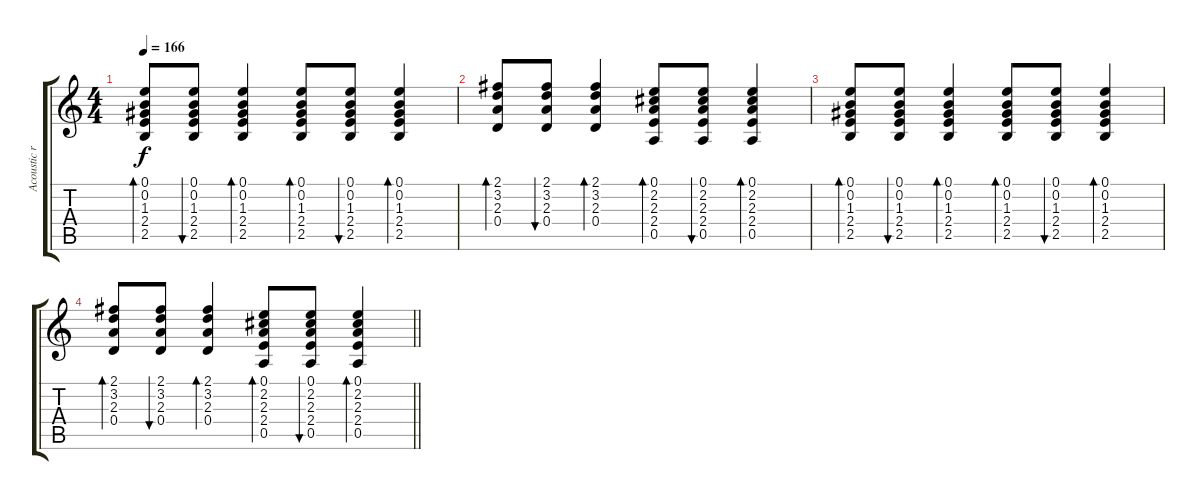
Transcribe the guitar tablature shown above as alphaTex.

\track ("Acoustic rhythm" "Acoustic r") {instrument acousticguitarsteel}
\staff {score tabs}
\tuning (E4 B3 G3 D3 A2 E2) {hide}
\ts (4 4)
\tempo 166
\clef g2
\ks c
(0.1 0.2 1.3 2.4 2.5).8{bd 120 dy f} (0.1 0.2 1.3 2.4 2.5).8{bu 60} (0.1 0.2 1.3 2.4 2.5).4{bd 120} (0.1 0.2 1.3 2.4 2.5).8{bd 120} (0.1 0.2 1.3 2.4 2.5).8{bu 60} (0.1 0.2 1.3 2.4 2.5).4{bd 120} |
(2.1 3.2 2.3 0.4).8{bd 120} (2.1 3.2 2.3 0.4).8{bu 60} (2.1 3.2 2.3 0.4).4{bd 120} (0.1 2.2 2.3 2.4 0.5).8{bd 120} (0.1 2.2 2.3 2.4 0.5).8{bu 60} (0.1 2.2 2.3 2.4 0.5).4{bd 120} |
(0.1 0.2 1.3 2.4 2.5).8{bd 120} (0.1 0.2 1.3 2.4 2.5).8{bu 60} (0.1 0.2 1.3 2.4 2.5).4{bd 120} (0.1 0.2 1.3 2.4 2.5).8{bd 120} (0.1 0.2 1.3 2.4 2.5).8{bu 60} (0.1 0.2 1.3 2.4 2.5).4{bd 120} |
\barLineRight lightlight
(2.1 3.2 2.3 0.4).8{bd 120} (2.1 3.2 2.3 0.4).8{bu 60} (2.1 3.2 2.3 0.4).4{bd 120} (0.1 2.2 2.3 2.4 0.5).8{bd 120} (0.1 2.2 2.3 2.4 0.5).8{bu 60} (0.1 2.2 2.3 2.4 0.5).4{bd 120}
